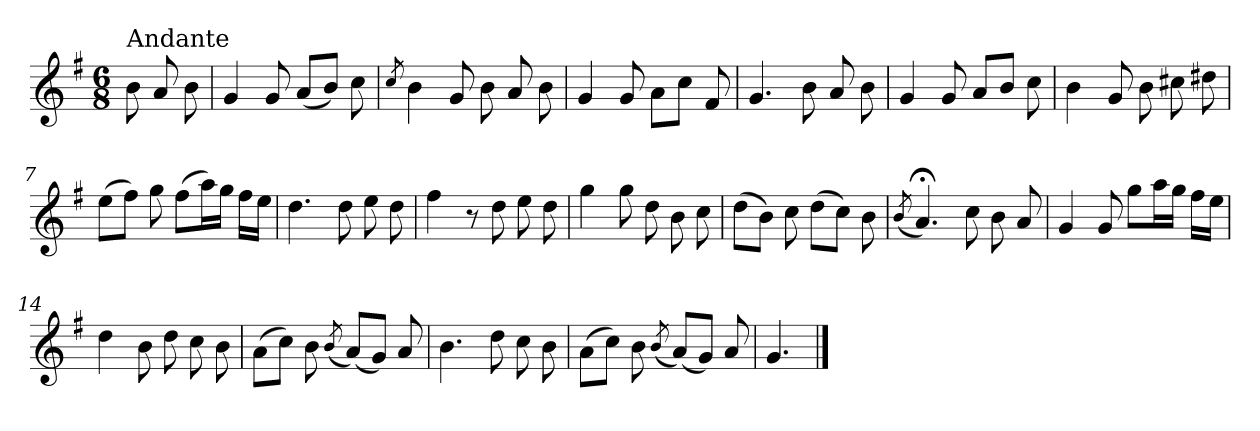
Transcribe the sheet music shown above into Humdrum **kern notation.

**kern
*part1
*staff1
*clefG2
*k[f#]
*G:
*M6/8
=
!LO:TX:a:t=Andante
8b\
8a/
8b\
=1
4g/
8g/
(<8a/L
8b/J)
8cc\
=2
8qcc/
4b\
8g/
8b\
8a/
8b\
=3
4g/
8g/
8a\L
8cc\J
8f#/
=4
4.g/
8b\
8a/
8b\
=5
4g/
8g/
8a/L
8b/J
8cc\
!!LO:LB:g=z
=6
4b\
8g/
8b\
8cc#X\
8dd#X\
=7
(>8ee\L
8ff#\J)
8gg\
(>8ff#\L
16aa\L)
16gg\JJ
16ff#\LL
16ee\JJ
=8
4.dd\
8dd\
8ee\
8dd\
=9
4ff#\
8r
8dd\
8ee\
8dd\
=10
4gg\
8gg\
8dd\
8b\
8cc\
=11
(>8dd\L
8b\J)
8cc\
(>8dd\L
8cc\J)
8b\
!!LO:LB:g=z
=12
(<8qb/
4.a;</)
8cc\
8b\
8a/
=13
4g/
8g/
8gg\L
16aa\L
16gg\JJ
16ff#\LL
16ee\JJ
=14
4dd\
8b\
8dd\
8cc\
8b\
=15
(>8a\L
8cc\J)
8b\
(<8qb/
(<8a/L)
8g/J)
8a/
=16
4.b\
8dd\
8cc\
8b\
=17
(>8a\L
8cc\J)
8b\
(<8qb/
(<8a/L)
8g/J)
8a/
!!LO:LB:g=z
=18
4.g/
==
*-
